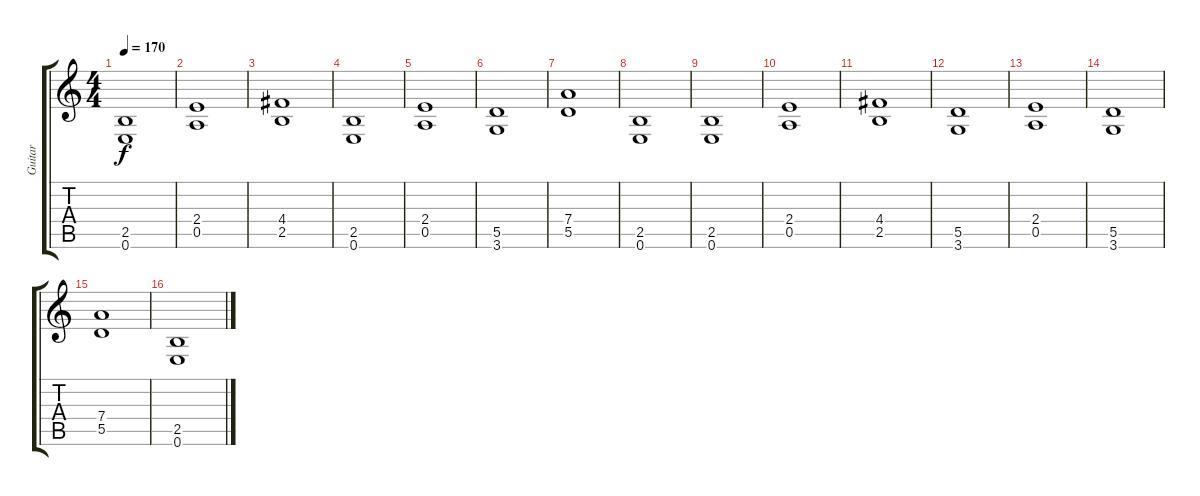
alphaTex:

\track ("Guitar" "Guitar") {instrument overdrivenguitar}
\staff {score tabs}
\tuning (E4 B3 G3 D3 A2 E2) {hide}
\ts (4 4)
\tempo 170
\clef g2
\ks c
(2.5 0.6).1{dy f} |
(2.4 0.5).1 |
(4.4 2.5).1 |
(2.5 0.6).1 |
(2.4 0.5).1 |
(5.5 3.6).1 |
(7.4 5.5).1 |
(2.5 0.6).1 |
(2.5 0.6).1 |
(2.4 0.5).1 |
(4.4 2.5).1 |
(5.5 3.6).1 |
(2.4 0.5).1 |
(5.5 3.6).1 |
(7.4 5.5).1 |
(2.5 0.6).1
